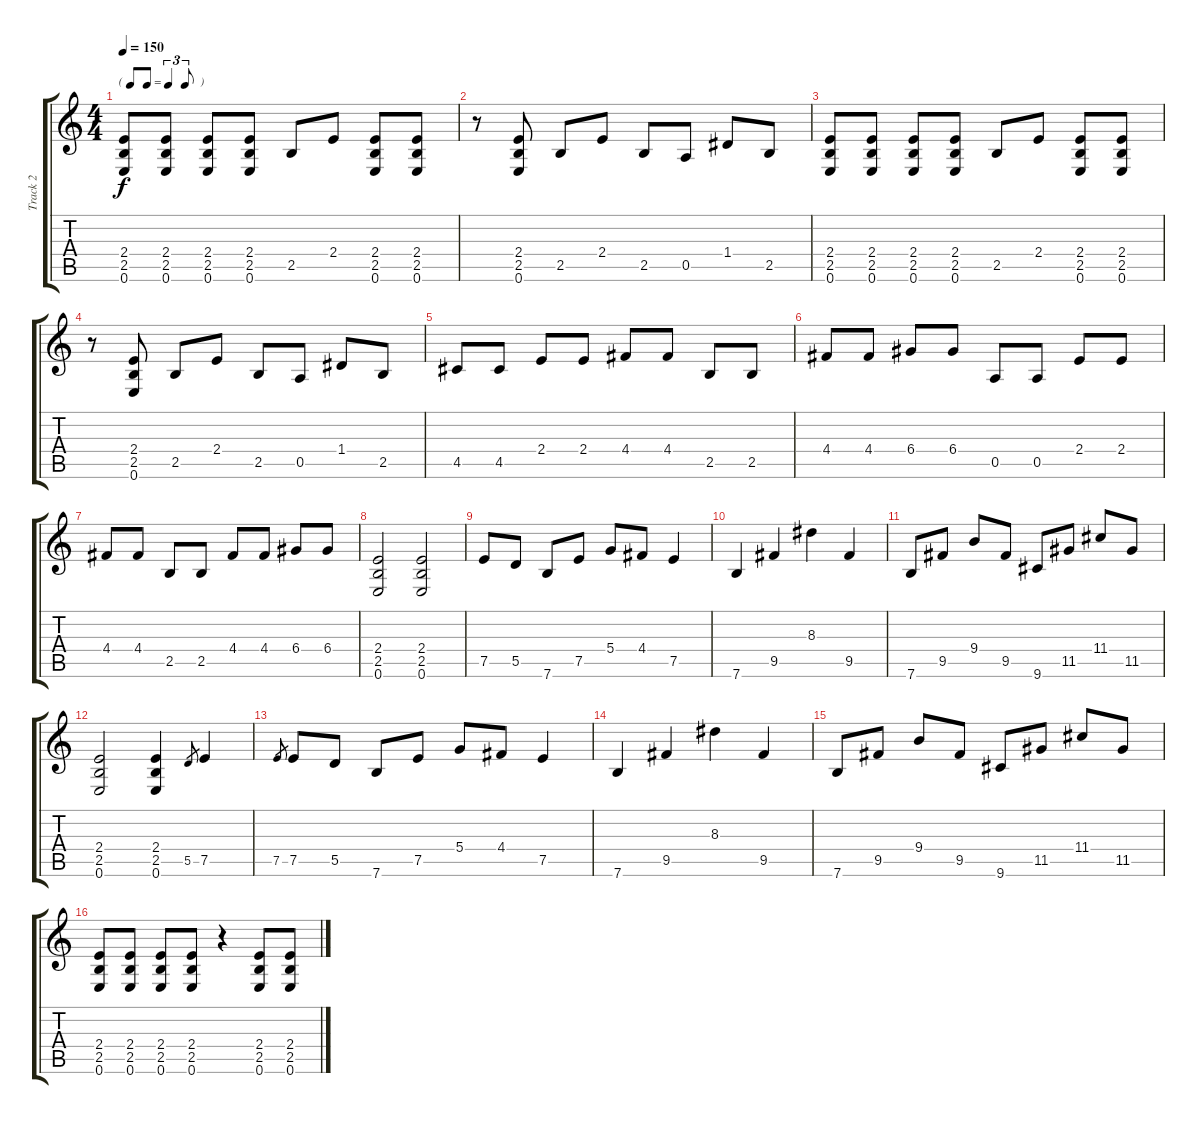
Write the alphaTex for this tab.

\track ("Track 2" "Track 2") {instrument distortionguitar}
\staff {score tabs}
\tuning (E4 B3 G3 D3 A2 E2) {hide}
\ts (4 4)
\tf triplet8th
\tempo 150
\clef g2
\ks c
(2.4 2.5 0.6).8{dy f} (2.4 2.5 0.6).8 (2.4 2.5 0.6).8 (2.4 2.5 0.6).8 2.5.8 2.4.8 (2.4 2.5 0.6).8 (2.4 2.5 0.6).8 |
r.8 (2.4 2.5 0.6).8 2.5.8 2.4.8 2.5.8 0.5.8 1.4.8 2.5.8 |
(2.4 2.5 0.6).8 (2.4 2.5 0.6).8 (2.4 2.5 0.6).8 (2.4 2.5 0.6).8 2.5.8 2.4.8 (2.4 2.5 0.6).8 (2.4 2.5 0.6).8 |
r.8 (2.4 2.5 0.6).8 2.5.8 2.4.8 2.5.8 0.5.8 1.4.8 2.5.8 |
4.5.8 4.5.8 2.4.8 2.4.8 4.4.8 4.4.8 2.5.8 2.5.8 |
4.4.8 4.4.8 6.4.8 6.4.8 0.5.8 0.5.8 2.4.8 2.4.8 |
4.4.8 4.4.8 2.5.8 2.5.8 4.4.8 4.4.8 6.4.8 6.4.8 |
(2.4 2.5 0.6).2 (2.4 2.5 0.6).2 |
7.5.8 5.5.8 7.6.8 7.5.8 5.4.8 4.4.8 7.5.4 |
7.6.4 9.5.4 8.3.4 9.5.4 |
7.6.8 9.5.8 9.4.8 9.5.8 9.6.8 11.5.8 11.4.8 11.5.8 |
(2.4 2.5 0.6).2 (2.4 2.5 0.6).4 5.5.8{gr} 7.5.4 |
7.5.8{gr} 7.5.8 5.5.8 7.6.8 7.5.8 5.4.8 4.4.8 7.5.4 |
7.6.4 9.5.4 8.3.4 9.5.4 |
7.6.8 9.5.8 9.4.8 9.5.8 9.6.8 11.5.8 11.4.8 11.5.8 |
(2.4 2.5 0.6).8 (2.4 2.5 0.6).8 (2.4 2.5 0.6).8 (2.4 2.5 0.6).8 r.4 (2.4 2.5 0.6).8 (2.4 2.5 0.6).8
